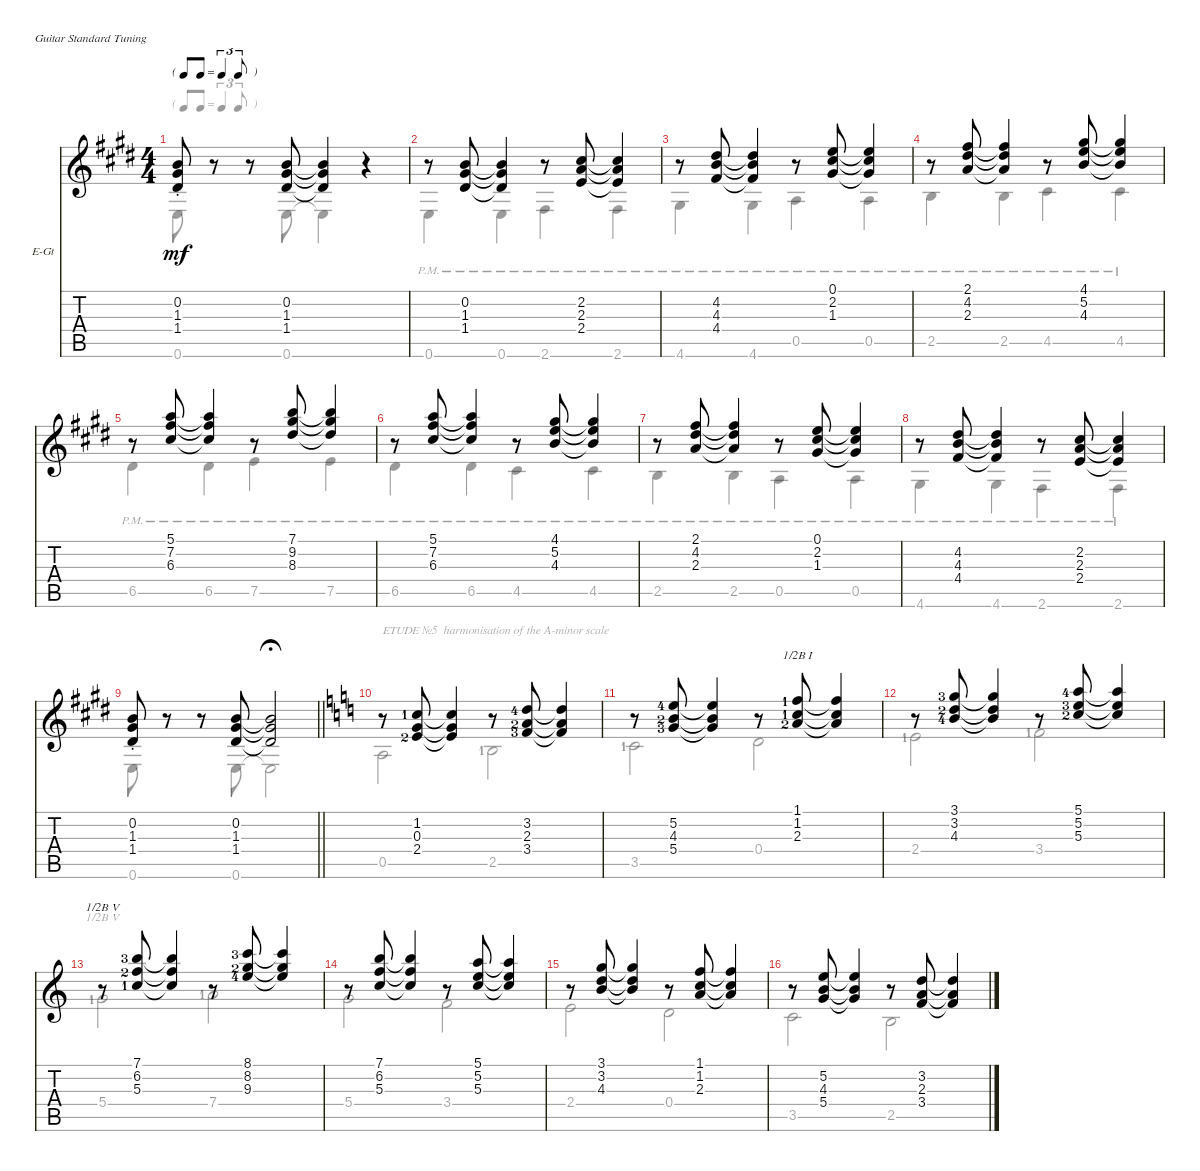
\defaultSystemsLayout 4
\bracketExtendMode nobrackets
\firstSystemTrackNameOrientation horizontal
\otherSystemsTrackNameOrientation horizontal
\track ("Jazz Guitar" "E-Gt") {instrument electricguitarjazz}
\staff {score tabs}
\tuning (E4 B3 G3 D3 A2 E2)
\voice
\ts (4 4)
\tf triplet8th
\tempo (150 hide)
\clef g2
\ks e
(1.4{st} 1.3{st} 0.2{st}).8{dy mf} r.8 r.8 (0.2 1.3 1.4).8 (1.4{t} 1.3{t} 0.2{t}).4 r.4 |
r.8 (1.3 0.2 1.4).8 (0.2{t} 1.3{t} 1.4{t}).4 r.8 (2.2 2.3 2.4).8 (2.4{t} 2.3{t} 2.2{t}).4 |
r.8 (4.2 4.3 4.4).8 (4.4{t} 4.3{t} 4.2{t}).4 r.8 (2.2 1.3 0.1).8 (0.1{t} 2.2{t} 1.3{t}).4 |
r.8 (2.3 4.2 2.1).8 (2.1{t} 4.2{t} 2.3{t}).4 r.8 (4.3 5.2 4.1).8 (4.1{t} 5.2{t} 4.3{t}).4 |
r.8 (5.1 7.2 6.3).8 (5.1{t} 7.2{t} 6.3{t}).4 r.8 (8.3 9.2 7.1).8 (7.1{t} 9.2{t} 8.3{t}).4 |
r.8 (5.1 7.2 6.3).8 (5.1{t} 7.2{t} 6.3{t}).4 r.8 (4.3 5.2 4.1).8 (4.1{t} 5.2{t} 4.3{t}).4 |
r.8 (2.3 4.2 2.1).8 (2.1{t} 4.2{t} 2.3{t}).4 r.8 (2.2 1.3 0.1).8 (0.1{t} 2.2{t} 1.3{t}).4 |
r.8 (4.2 4.3 4.4).8 (4.4{t} 4.3{t} 4.2{t}).4 r.8 (2.2 2.3 2.4).8 (2.4{t} 2.3{t} 2.2{t}).4 |
\barLineRight lightlight
(1.4{st} 1.3{st} 0.2{st}).8 r.8 r.8 (0.2 1.3 1.4).8 (1.4{t} 1.3{t} 0.2{t}).2{fermata (medium 0.5)} |
\ks aminor
r.8 (2.4{lf 3} 0.3 1.2{lf 2}).8 (1.2{t} 0.3{t} 2.4{t}).4 r.8 (3.4{lf 4} 2.3{lf 3} 3.2{lf 5}).8 (3.2{t} 2.3{t} 3.4{t}).4 |
r.8 (5.4{lf 4} 4.3{lf 3} 5.2{lf 5}).8 (5.2{t} 4.3{t} 5.4{t}).4 r.8 (2.3{lf 3} 1.2{lf 2} 1.1{lf 2}).8{barre (1 half)} (1.1{t} 1.2{t} 2.3{t}).4 |
r.8 (4.3{lf 5} 3.2{lf 3} 3.1{lf 4}).8 (4.3{t} 3.2{t} 3.1{t}).4 r.8 (5.3{lf 3} 5.2{lf 4} 5.1{lf 5}).8 (5.1{t} 5.2{t} 5.3{t}).4 |
r.8{barre (5 half)} (5.3{lf 2} 6.2{lf 3} 7.1{lf 4}).8 (7.1{t} 6.2{t} 5.3{t}).4 r.8 (9.3{lf 5} 8.2{lf 3} 8.1{lf 4}).8 (8.1{t} 8.2{t} 9.3{t}).4 |
r.8 (5.3 6.2 7.1).8 (7.1{t} 6.2{t} 5.3{t}).4 r.8 (5.3 5.2 5.1).8 (5.1{t} 5.2{t} 5.3{t}).4 |
r.8 (4.3 3.2 3.1).8 (4.3{t} 3.2{t} 3.1{t}).4 r.8 (2.3 1.2 1.1).8 (1.1{t} 1.2{t} 2.3{t}).4 |
r.8 (5.4 4.3 5.2).8 (5.2{t} 4.3{t} 5.4{t}).4 r.8 (3.4 2.3 3.2).8 (3.2{t} 2.3{t} 3.4{t}).4
\voice
\clef g2
\ottava regular
\simile none
\ks e
0.6.8{dy mf} r.8 r.8 0.6.8 0.6{t}.4 r.4 |
0.6{pm}.4 0.6{pm}.4 2.6{pm}.4 2.6{pm}.4 |
4.6{pm}.4 4.6{pm}.4 0.5{pm}.4 0.5{pm}.4 |
2.5{pm}.4 2.5{pm}.4 4.5{pm}.4 4.5{pm}.4 |
6.5{pm}.4 6.5{pm}.4 7.5{pm}.4 7.5{pm}.4 |
6.5{pm}.4 6.5{pm}.4 4.5{pm}.4 4.5{pm}.4 |
2.5{pm}.4 2.5{pm}.4 0.5{pm}.4 0.5{pm}.4 |
4.6{pm}.4 4.6{pm}.4 2.6{pm}.4 2.6{pm}.4 |
\barLineRight lightlight
0.6.8 r.8 r.8 0.6.8 0.6{t}.2{fermata (medium 0.5)} |
\ks aminor
0.5.2{txt "ETUDE №5  harmonisation of the A-minor scale"} 2.5{lf 2}.2 |
3.5{lf 2}.2 0.4.2 |
2.4{lf 2}.2 3.4{lf 2}.2 |
5.4{lf 2}.2{barre (5 half)} 7.4{lf 2}.2 |
5.4.2 3.4.2 |
2.4.2 0.4.2 |
3.5.2 2.5.2
